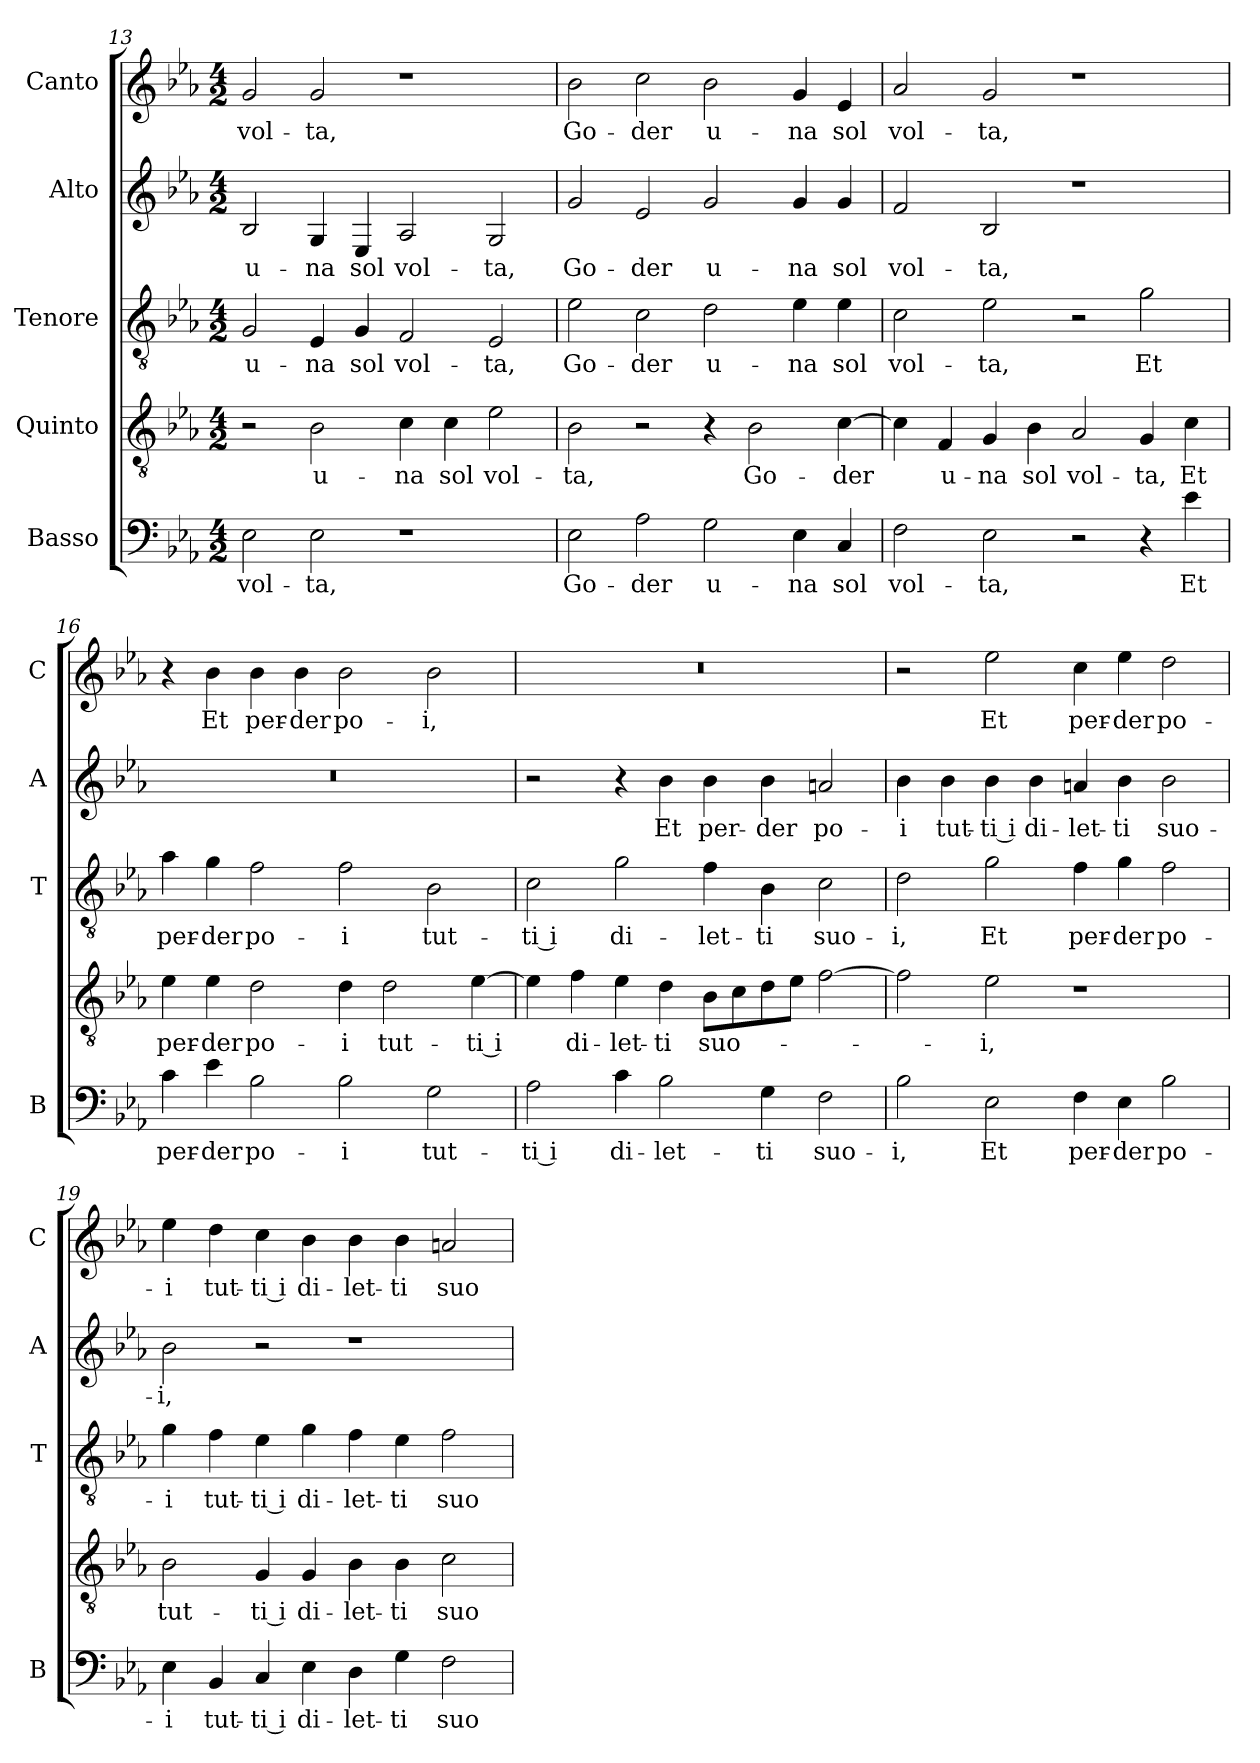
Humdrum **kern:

**kern	**text	**kern	**text	**kern	**text	**kern	**text	**kern	**text
*part5	*part5	*part4	*part4	*part3	*part3	*part2	*part2	*part1	*part1
*staff5	*staff5	*staff4	*staff4	*staff3	*staff3	*staff2	*staff2	*staff1	*staff1
*I"Basso	*	*I"Quinto	*	*I"Tenore	*	*I"Alto	*	*I"Canto	*
*I'B	*	*	*	*I'T	*	*I'A	*	*I'C	*
*clefF4	*	*clefGv2	*	*clefGv2	*	*clefG2	*	*clefG2	*
*k[b-e-a-]	*	*k[b-e-a-]	*	*k[b-e-a-]	*	*k[b-e-a-]	*	*k[b-e-a-]	*
*E-:	*	*E-:	*	*E-:	*	*E-:	*	*E-:	*
*M4/2	*	*M4/2	*	*M4/2	*	*M4/2	*	*M4/2	*
=13	=13	=13	=13	=13	=13	=13	=13	=13	=13
!	!LO:LY:b	!	!	!	!LO:LY:b	!	!LO:LY:b	!	!LO:LY:b
2E-\	vol-	2r	.	2G/	u-	2B-/	u-	2g/	vol-
!	!LO:LY:b	!	!LO:LY:b	!	!LO:LY:b	!	!LO:LY:b	!	!LO:LY:b
2E-\	-ta,	2B-\	u-	4E-/	-na	4G/	-na	2g/	-ta,
!	!	!	!	!	!LO:LY:b	!	!LO:LY:b	!	!
.	.	.	.	4G/	sol	4E-/	sol	.	.
!	!	!	!LO:LY:b	!	!LO:LY:b	!	!LO:LY:b	!	!
1r	.	4c\	-na	2F/	vol-	2A-/	vol-	1r	.
!	!	!	!LO:LY:b	!	!	!	!	!	!
.	.	4c\	sol	.	.	.	.	.	.
!	!	!	!LO:LY:b	!	!LO:LY:b	!	!LO:LY:b	!	!
.	.	2e-\	vol-	2E-/	-ta,	2G/	-ta,	.	.
=14	=14	=14	=14	=14	=14	=14	=14	=14	=14
!	!LO:LY:b	!	!LO:LY:b	!	!LO:LY:b	!	!LO:LY:b	!	!LO:LY:b
2E-\	Go-	2B-\	-ta,	2e-\	Go-	2g/	Go-	2b-\	Go-
!	!LO:LY:b	!	!	!	!LO:LY:b	!	!LO:LY:b	!	!LO:LY:b
2A-\	-der	2r	.	2c\	-der	2e-/	-der	2cc\	-der
!	!LO:LY:b	!	!	!	!LO:LY:b	!	!LO:LY:b	!	!LO:LY:b
2G\	u-	4r	.	2d\	u-	2g/	u-	2b-\	u-
!	!	!	!LO:LY:b	!	!	!	!	!	!
.	.	2B-\	Go-	.	.	.	.	.	.
!	!LO:LY:b	!	!	!	!LO:LY:b	!	!LO:LY:b	!	!LO:LY:b
4E-\	-na	.	.	4e-\	-na	4g/	-na	4g/	-na
!	!LO:LY:b	!	!LO:LY:b	!	!LO:LY:b	!	!LO:LY:b	!	!LO:LY:b
4C/	sol	[4c\	-der	4e-\	sol	4g/	sol	4e-/	sol
=15	=15	=15	=15	=15	=15	=15	=15	=15	=15
!	!LO:LY:b	!	!	!	!LO:LY:b	!	!LO:LY:b	!	!LO:LY:b
2F\	vol-	4c\]	.	2c\	vol-	2f/	vol-	2a-/	vol-
!	!	!	!LO:LY:b	!	!	!	!	!	!
.	.	4F/	u-	.	.	.	.	.	.
!	!LO:LY:b	!	!LO:LY:b	!	!LO:LY:b	!	!LO:LY:b	!	!LO:LY:b
2E-\	-ta,	4G/	-na	2e-\	-ta,	2B-/	-ta,	2g/	-ta,
!	!	!	!LO:LY:b	!	!	!	!	!	!
.	.	4B-\	sol	.	.	.	.	.	.
!	!	!	!LO:LY:b	!	!	!	!	!	!
2r	.	2A-/	vol-	2r	.	1r	.	1r	.
!	!	!	!LO:LY:b	!	!LO:LY:b	!	!	!	!
4r	.	4G/	-ta,	2g\	Et	.	.	.	.
!	!LO:LY:b	!	!LO:LY:b	!	!	!	!	!	!
4e-\	Et	4c\	Et	.	.	.	.	.	.
!!LO:LB:g=z
=16	=16	=16	=16	=16	=16	=16	=16	=16	=16
!	!LO:LY:b	!	!LO:LY:b	!	!LO:LY:b	!	!	!	!
4c\	per-	4e-\	per-	4a-\	per-	0r	.	4r	.
!	!LO:LY:b	!	!LO:LY:b	!	!LO:LY:b	!	!	!	!LO:LY:b
4e-\	-der	4e-\	-der	4g\	-der	.	.	4b-\	Et
!	!LO:LY:b	!	!LO:LY:b	!	!LO:LY:b	!	!	!	!LO:LY:b
2B-\	po-	2d\	po-	2f\	po-	.	.	4b-\	per-
!	!	!	!	!	!	!	!	!	!LO:LY:b
.	.	.	.	.	.	.	.	4b-\	-der
!	!LO:LY:b	!	!LO:LY:b	!	!LO:LY:b	!	!	!	!LO:LY:b
2B-\	-i	4d\	-i	2f\	-i	.	.	2b-\	po-
!	!	!	!LO:LY:b	!	!	!	!	!	!
.	.	2d\	tut-	.	.	.	.	.	.
!	!LO:LY:b	!	!	!	!LO:LY:b	!	!	!	!LO:LY:b
2G\	tut-	.	.	2B-\	tut-	.	.	2b-\	-i,
!	!	!	!LO:LY:b	!	!	!	!	!	!
.	.	[4e-\	-ti i	.	.	.	.	.	.
=17	=17	=17	=17	=17	=17	=17	=17	=17	=17
!	!LO:LY:b	!	!	!	!LO:LY:b	!	!	!	!
2A-\	-ti i	4e-\]	.	2c\	-ti i	2r	.	0r	.
!	!	!	!LO:LY:b	!	!	!	!	!	!
.	.	4f\	di-	.	.	.	.	.	.
!	!LO:LY:b	!	!LO:LY:b	!	!LO:LY:b	!	!	!	!
4c\	di-	4e-\	-let-	2g\	di-	4r	.	.	.
!	!LO:LY:b	!	!LO:LY:b	!	!	!	!LO:LY:b	!	!
2B-\	-let-	4d\	-ti	.	.	4b-\	Et	.	.
!	!	!	!LO:LY:b	!	!LO:LY:b	!	!LO:LY:b	!	!
.	.	8B-\L	suo-	4f\	-let-	4b-\	per-	.	.
.	.	8c\	.	.	.	.	.	.	.
!	!LO:LY:b	!	!	!	!LO:LY:b	!	!LO:LY:b	!	!
4G\	-ti	8d\	.	4B-\	-ti	4b-\	-der	.	.
.	.	8e-\J	.	.	.	.	.	.	.
!	!LO:LY:b	!	!	!	!LO:LY:b	!	!LO:LY:b	!	!
2F\	suo-	[2f\	.	2c\	suo-	2an/	po-	.	.
=18	=18	=18	=18	=18	=18	=18	=18	=18	=18
!	!LO:LY:b	!	!	!	!LO:LY:b	!	!LO:LY:b	!	!
2B-\	-i,	2f\]	.	2d\	-i,	4b-\	-i	2r	.
!	!	!	!	!	!	!	!LO:LY:b	!	!
.	.	.	.	.	.	4b-\	tut-	.	.
!	!LO:LY:b	!	!LO:LY:b	!	!LO:LY:b	!	!LO:LY:b	!	!LO:LY:b
2E-\	Et	2e-\	-i,	2g\	Et	4b-\	-ti i	2ee-\	Et
!	!	!	!	!	!	!	!LO:LY:b	!	!
.	.	.	.	.	.	4b-\	di-	.	.
!	!LO:LY:b	!	!	!	!LO:LY:b	!	!LO:LY:b	!	!LO:LY:b
4F\	per-	1r	.	4f\	per-	4an/	-let-	4cc\	per-
!	!LO:LY:b	!	!	!	!LO:LY:b	!	!LO:LY:b	!	!LO:LY:b
4E-\	-der	.	.	4g\	-der	4b-\	-ti	4ee-\	-der
!	!LO:LY:b	!	!	!	!LO:LY:b	!	!LO:LY:b	!	!LO:LY:b
2B-\	po-	.	.	2f\	po-	2b-\	suo-	2dd\	po-
=19	=19	=19	=19	=19	=19	=19	=19	=19	=19
!	!LO:LY:b	!	!LO:LY:b	!	!LO:LY:b	!	!LO:LY:b	!	!LO:LY:b
4E-\	-i	2B-\	tut-	4g\	-i	2b-\	-i,	4ee-\	-i
!	!LO:LY:b	!	!	!	!LO:LY:b	!	!	!	!LO:LY:b
4BB-/	tut-	.	.	4f\	tut-	.	.	4dd\	tut-
!	!LO:LY:b	!	!LO:LY:b	!	!LO:LY:b	!	!	!	!LO:LY:b
4C/	-ti i	4G/	-ti i	4e-\	-ti i	2r	.	4cc\	-ti i
!	!LO:LY:b	!	!LO:LY:b	!	!LO:LY:b	!	!	!	!LO:LY:b
4E-\	di-	4G/	di-	4g\	di-	.	.	4b-\	di-
!	!LO:LY:b	!	!LO:LY:b	!	!LO:LY:b	!	!	!	!LO:LY:b
4D\	-let-	4B-\	-let-	4f\	-let-	1r	.	4b-\	-let-
!	!LO:LY:b	!	!LO:LY:b	!	!LO:LY:b	!	!	!	!LO:LY:b
4G\	-ti	4B-\	-ti	4e-\	-ti	.	.	4b-\	-ti
!	!LO:LY:b	!	!LO:LY:b	!	!LO:LY:b	!	!	!	!LO:LY:b
2F\	suo-	2c\	suo-	2f\	suo-	.	.	2an/	suo-
=	=	=	=	=	=	=	=	=	=
*-	*-	*-	*-	*-	*-	*-	*-	*-	*-
